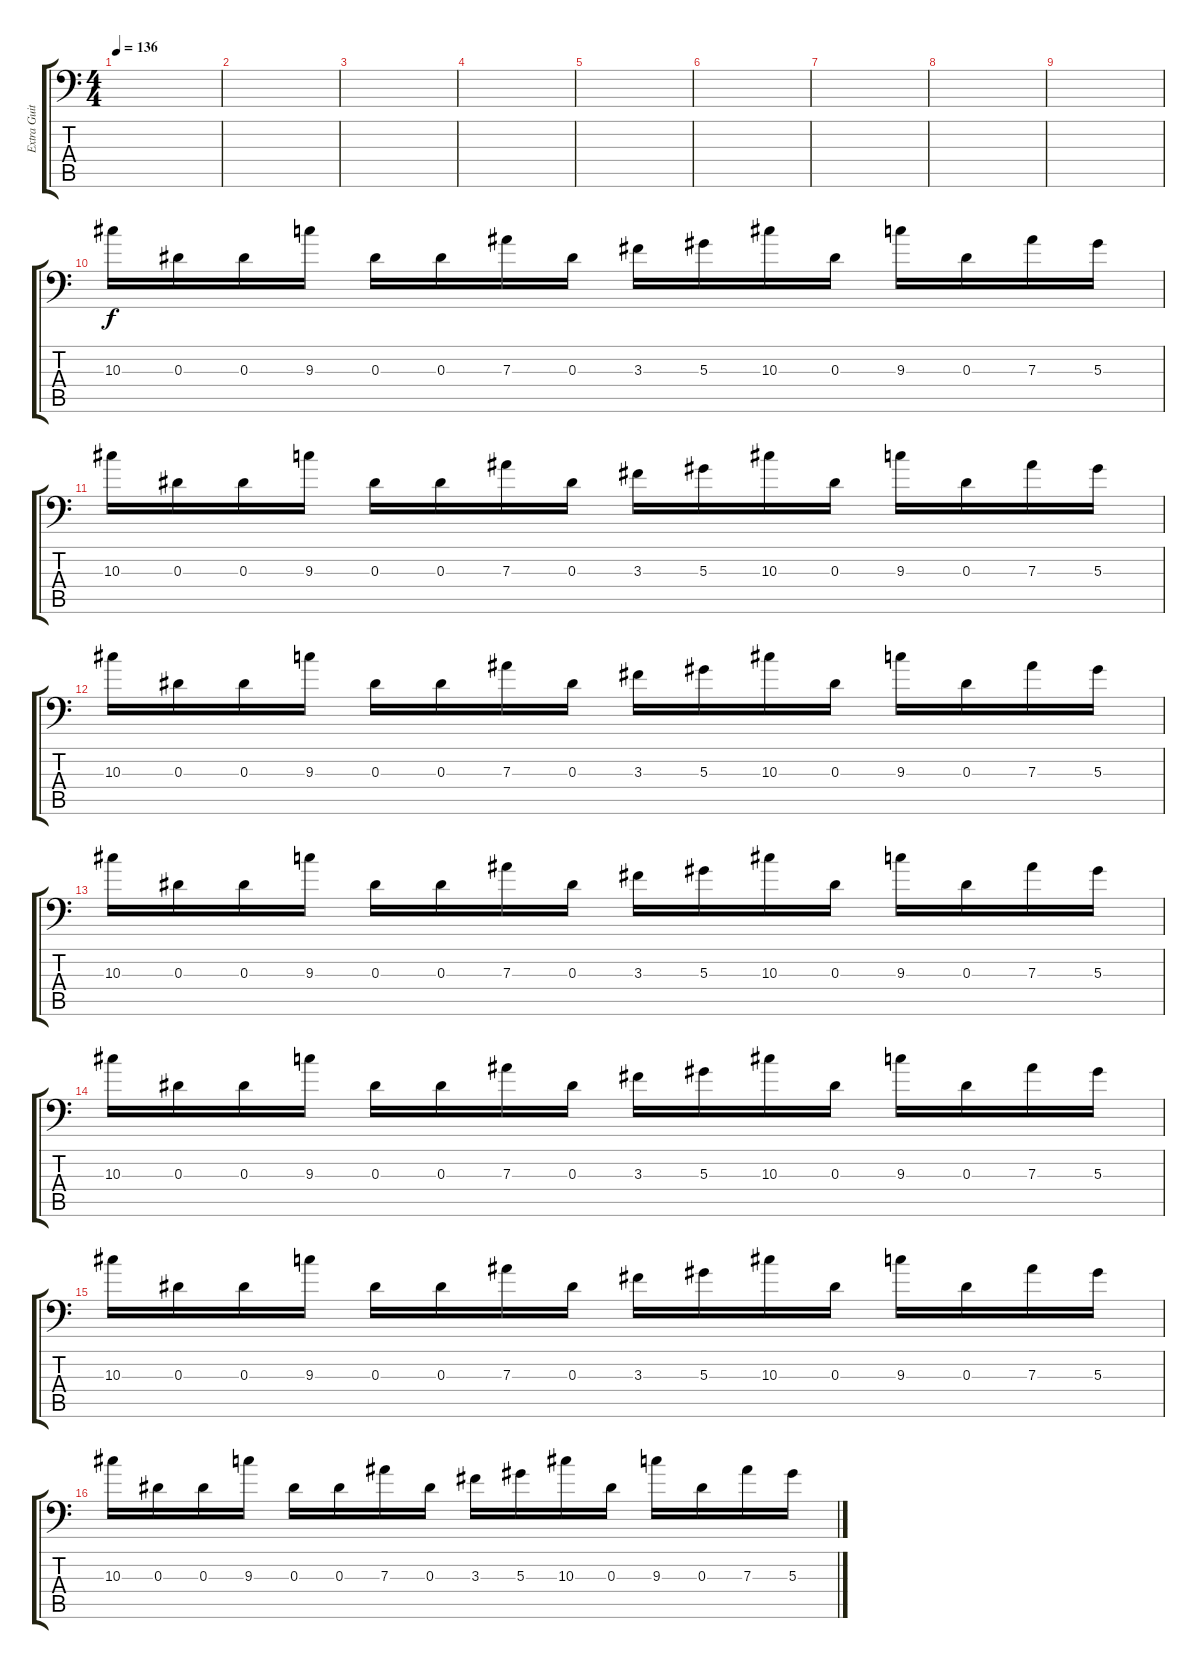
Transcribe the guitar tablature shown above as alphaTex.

\track ("Extra Guitar" "Extra Guit") {instrument distortionguitar}
\staff {score tabs}
\tuning (C4 G3 Eb3 Bb2 F2 Bb1) {hide}
\ts (4 4)
\tempo 136
\clef f4
\ks c
|
|
|
|
|
|
|
|
|
10.3.16 0.3.16 0.3.16 9.3.16 0.3.16 0.3.16 7.3.16 0.3.16 3.3.16 5.3.16 10.3.16 0.3.16 9.3.16 0.3.16 7.3.16 5.3.16 |
10.3.16 0.3.16 0.3.16 9.3.16 0.3.16 0.3.16 7.3.16 0.3.16 3.3.16 5.3.16 10.3.16 0.3.16 9.3.16 0.3.16 7.3.16 5.3.16 |
10.3.16 0.3.16 0.3.16 9.3.16 0.3.16 0.3.16 7.3.16 0.3.16 3.3.16 5.3.16 10.3.16 0.3.16 9.3.16 0.3.16 7.3.16 5.3.16 |
10.3.16 0.3.16 0.3.16 9.3.16 0.3.16 0.3.16 7.3.16 0.3.16 3.3.16 5.3.16 10.3.16 0.3.16 9.3.16 0.3.16 7.3.16 5.3.16 |
10.3.16 0.3.16 0.3.16 9.3.16 0.3.16 0.3.16 7.3.16 0.3.16 3.3.16 5.3.16 10.3.16 0.3.16 9.3.16 0.3.16 7.3.16 5.3.16 |
10.3.16 0.3.16 0.3.16 9.3.16 0.3.16 0.3.16 7.3.16 0.3.16 3.3.16 5.3.16 10.3.16 0.3.16 9.3.16 0.3.16 7.3.16 5.3.16 |
10.3.16 0.3.16 0.3.16 9.3.16 0.3.16 0.3.16 7.3.16 0.3.16 3.3.16 5.3.16 10.3.16 0.3.16 9.3.16 0.3.16 7.3.16 5.3.16
